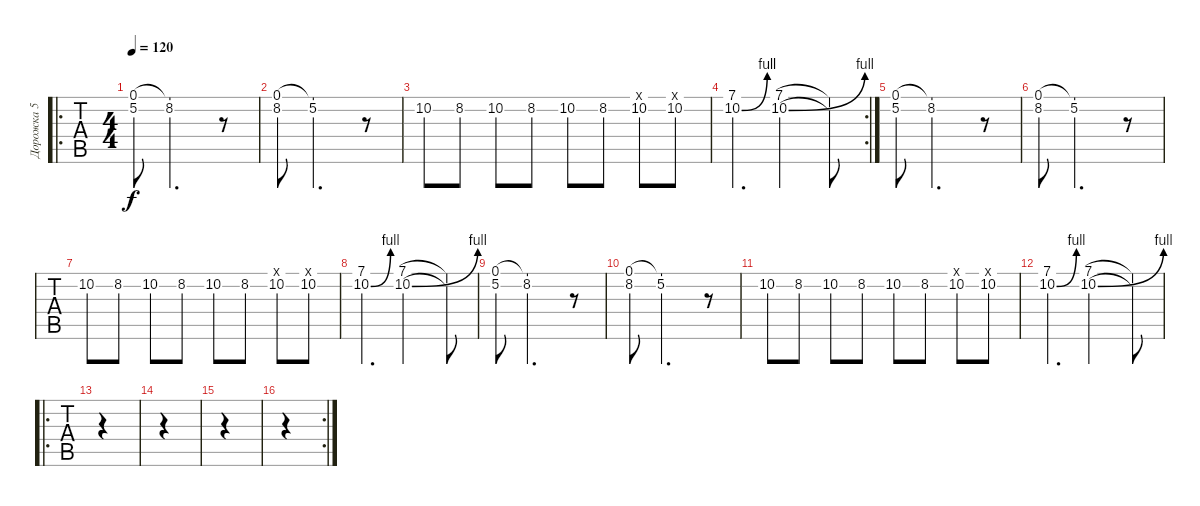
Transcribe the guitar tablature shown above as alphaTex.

\track ("Дорожка 5" "Дорожка 5") {instrument distortionguitar}
\staff {tabs}
\tuning (E4 B3 G3 D3 A2 E2) {hide}
\ro
\ts (4 4)
\tempo 120
\clef g2
\ks c
(0.1 5.2).8{dy f} (0.1{t} 8.2).2{d} r.8 |
(0.1 8.2).8 (0.1{t} 5.2).2{d} r.8 |
10.2.8 8.2.8 10.2.8 8.2.8 10.2.8 8.2.8 (7.1{x} 10.2{st}).8 (7.1{x} 10.2{st}).8 |
\rc 2
(7.1 10.2{be (bend 0 0 60 4)}).4{d} (7.1 10.2{be (bend 0 0 60 4)}).2 (7.1{t} 10.2{t}).8 |
(0.1 5.2).8 (0.1{t} 8.2).2{d} r.8 |
(0.1 8.2).8 (0.1{t} 5.2).2{d} r.8 |
10.2.8 8.2.8 10.2.8 8.2.8 10.2.8 8.2.8 (7.1{x} 10.2{st}).8 (7.1{x} 10.2{st}).8 |
(7.1 10.2{be (bend 0 0 60 4)}).4{d} (7.1 10.2{be (bend 0 0 60 4)}).2 (7.1{t} 10.2{t}).8 |
(0.1 5.2).8 (0.1{t} 8.2).2{d} r.8 |
(0.1 8.2).8 (0.1{t} 5.2).2{d} r.8 |
10.2.8 8.2.8 10.2.8 8.2.8 10.2.8 8.2.8 (7.1{x} 10.2{st}).8 (7.1{x} 10.2{st}).8 |
(7.1 10.2{be (bend 0 0 60 4)}).4{d} (7.1 10.2{be (bend 0 0 60 4)}).2 (7.1{t} 10.2{t}).8 |
\ro
|
|
|
\rc 2
